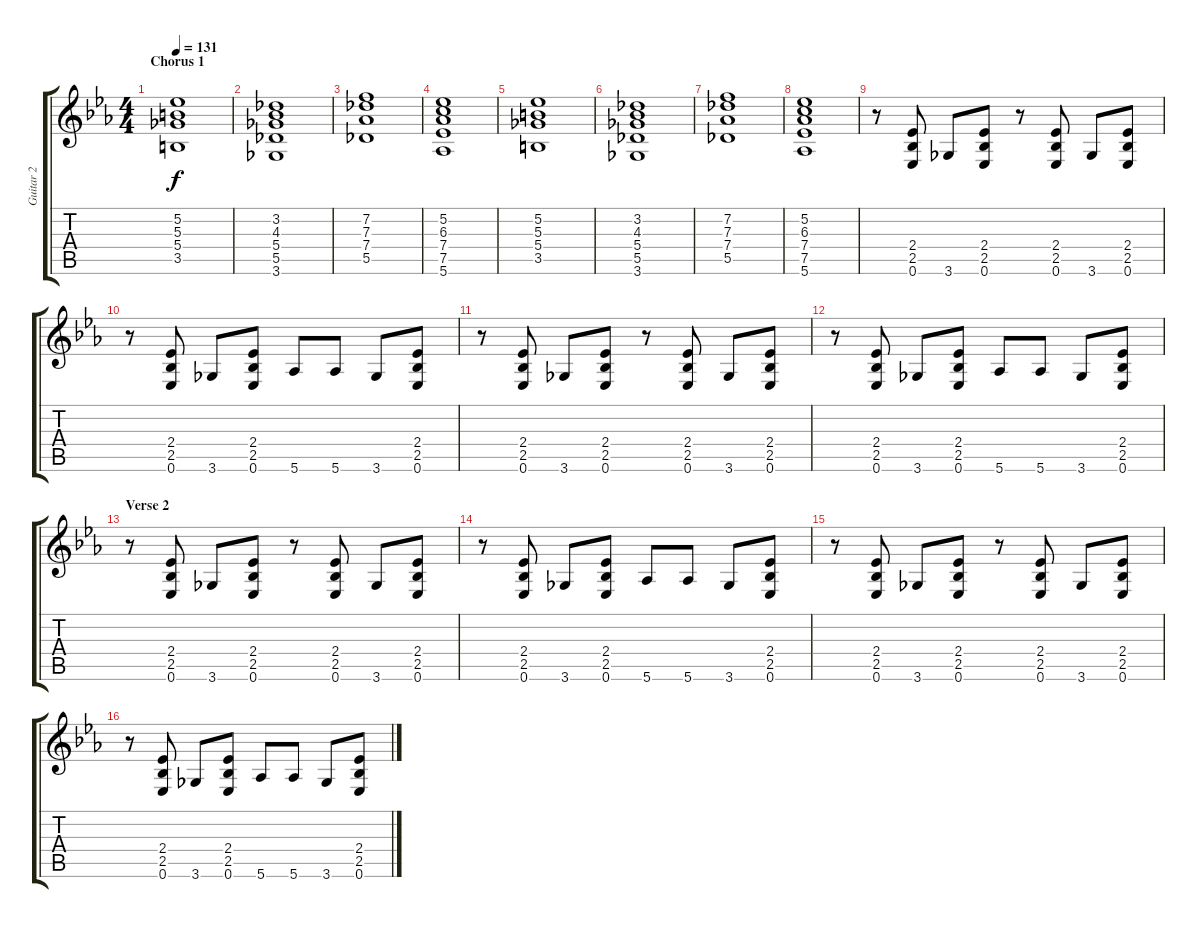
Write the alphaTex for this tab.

\track ("Guitar 2" "Guitar 2") {instrument distortionguitar}
\staff {score tabs}
\tuning (Eb4 Bb3 Gb3 Db3 Ab2 Eb2) {hide}
\ts (4 4)
\section ("" "Chorus 1")
\tempo 131
\clef g2
\ks eb
(5.2 5.3 5.4 3.5).1{dy f} |
(3.2 4.3 5.4 5.5 3.6).1 |
(7.2 7.3 7.4 5.5).1 |
(5.2 6.3 7.4 7.5 5.6).1 |
(5.2 5.3 5.4 3.5).1 |
(3.2 4.3 5.4 5.5 3.6).1 |
(7.2 7.3 7.4 5.5).1 |
(5.2 6.3 7.4 7.5 5.6).1 |
r.8 (2.4 2.5 0.6).8 3.6.8 (2.4 2.5 0.6).8 r.8 (2.4 2.5 0.6).8 3.6.8 (2.4 2.5 0.6).8 |
r.8 (2.4 2.5 0.6).8 3.6.8 (2.4 2.5 0.6).8 5.6.8 5.6.8 3.6.8 (2.4 2.5 0.6).8 |
r.8 (2.4 2.5 0.6).8 3.6.8 (2.4 2.5 0.6).8 r.8 (2.4 2.5 0.6).8 3.6.8 (2.4 2.5 0.6).8 |
r.8 (2.4 2.5 0.6).8 3.6.8 (2.4 2.5 0.6).8 5.6.8 5.6.8 3.6.8 (2.4 2.5 0.6).8 |
\section ("" "Verse 2")
r.8 (2.4 2.5 0.6).8 3.6.8 (2.4 2.5 0.6).8 r.8 (2.4 2.5 0.6).8 3.6.8 (2.4 2.5 0.6).8 |
r.8 (2.4 2.5 0.6).8 3.6.8 (2.4 2.5 0.6).8 5.6.8 5.6.8 3.6.8 (2.4 2.5 0.6).8 |
r.8 (2.4 2.5 0.6).8 3.6.8 (2.4 2.5 0.6).8 r.8 (2.4 2.5 0.6).8 3.6.8 (2.4 2.5 0.6).8 |
r.8 (2.4 2.5 0.6).8 3.6.8 (2.4 2.5 0.6).8 5.6.8 5.6.8 3.6.8 (2.4 2.5 0.6).8
